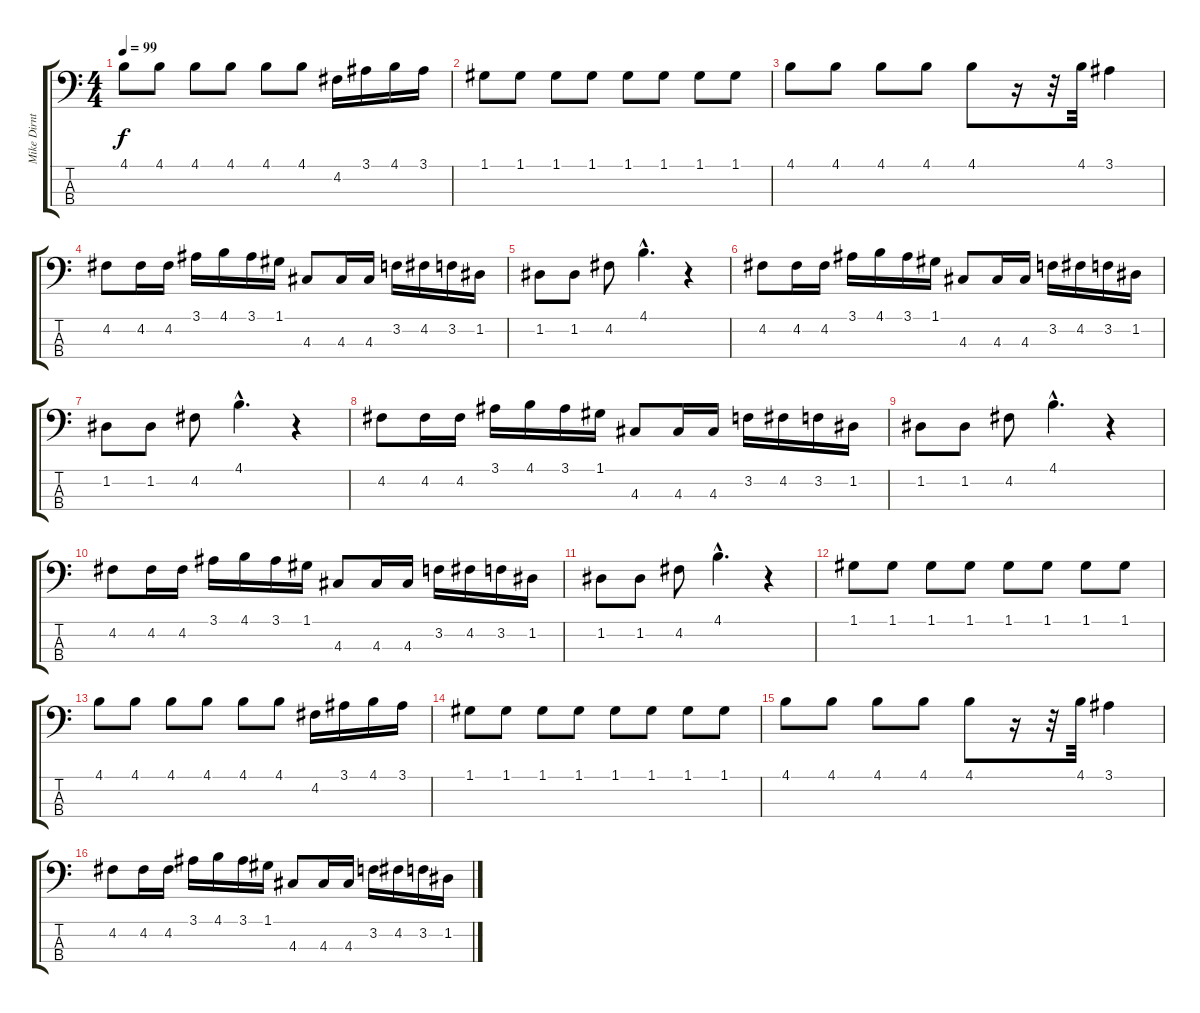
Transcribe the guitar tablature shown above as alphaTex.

\track ("Mike Dirnt" "Mike Dirnt") {instrument electricbasspick}
\staff {score tabs}
\tuning (G2 D2 A1 E1) {hide}
\ts (4 4)
\tempo 99
\clef f4
\ks c
4.1.8{dy f} 4.1.8 4.1.8 4.1.8 4.1.8 4.1.8 4.2.16 3.1.16 4.1.16 3.1.16 |
1.1.8 1.1.8 1.1.8 1.1.8 1.1.8 1.1.8 1.1.8 1.1.8 |
4.1.8 4.1.8 4.1.8 4.1.8 4.1.8 r.16 r.32 4.1.32 3.1.4 |
4.2.8 4.2.16 4.2.16 3.1.16 4.1.16 3.1.16 1.1.16 4.3.8 4.3.16 4.3.16 3.2.16 4.2.16 3.2.16 1.2.16 |
1.2.8 1.2.8 4.2.8 4.1{hac}.4{d} r.4 |
4.2.8 4.2.16 4.2.16 3.1.16 4.1.16 3.1.16 1.1.16 4.3.8 4.3.16 4.3.16 3.2.16 4.2.16 3.2.16 1.2.16 |
1.2.8 1.2.8 4.2.8 4.1{hac}.4{d} r.4 |
4.2.8 4.2.16 4.2.16 3.1.16 4.1.16 3.1.16 1.1.16 4.3.8 4.3.16 4.3.16 3.2.16 4.2.16 3.2.16 1.2.16 |
1.2.8 1.2.8 4.2.8 4.1{hac}.4{d} r.4 |
4.2.8 4.2.16 4.2.16 3.1.16 4.1.16 3.1.16 1.1.16 4.3.8 4.3.16 4.3.16 3.2.16 4.2.16 3.2.16 1.2.16 |
1.2.8 1.2.8 4.2.8 4.1{hac}.4{d} r.4 |
1.1.8 1.1.8 1.1.8 1.1.8 1.1.8 1.1.8 1.1.8 1.1.8 |
4.1.8 4.1.8 4.1.8 4.1.8 4.1.8 4.1.8 4.2.16 3.1.16 4.1.16 3.1.16 |
1.1.8 1.1.8 1.1.8 1.1.8 1.1.8 1.1.8 1.1.8 1.1.8 |
4.1.8 4.1.8 4.1.8 4.1.8 4.1.8 r.16 r.32 4.1.32 3.1.4 |
4.2.8 4.2.16 4.2.16 3.1.16 4.1.16 3.1.16 1.1.16 4.3.8 4.3.16 4.3.16 3.2.16 4.2.16 3.2.16 1.2.16
